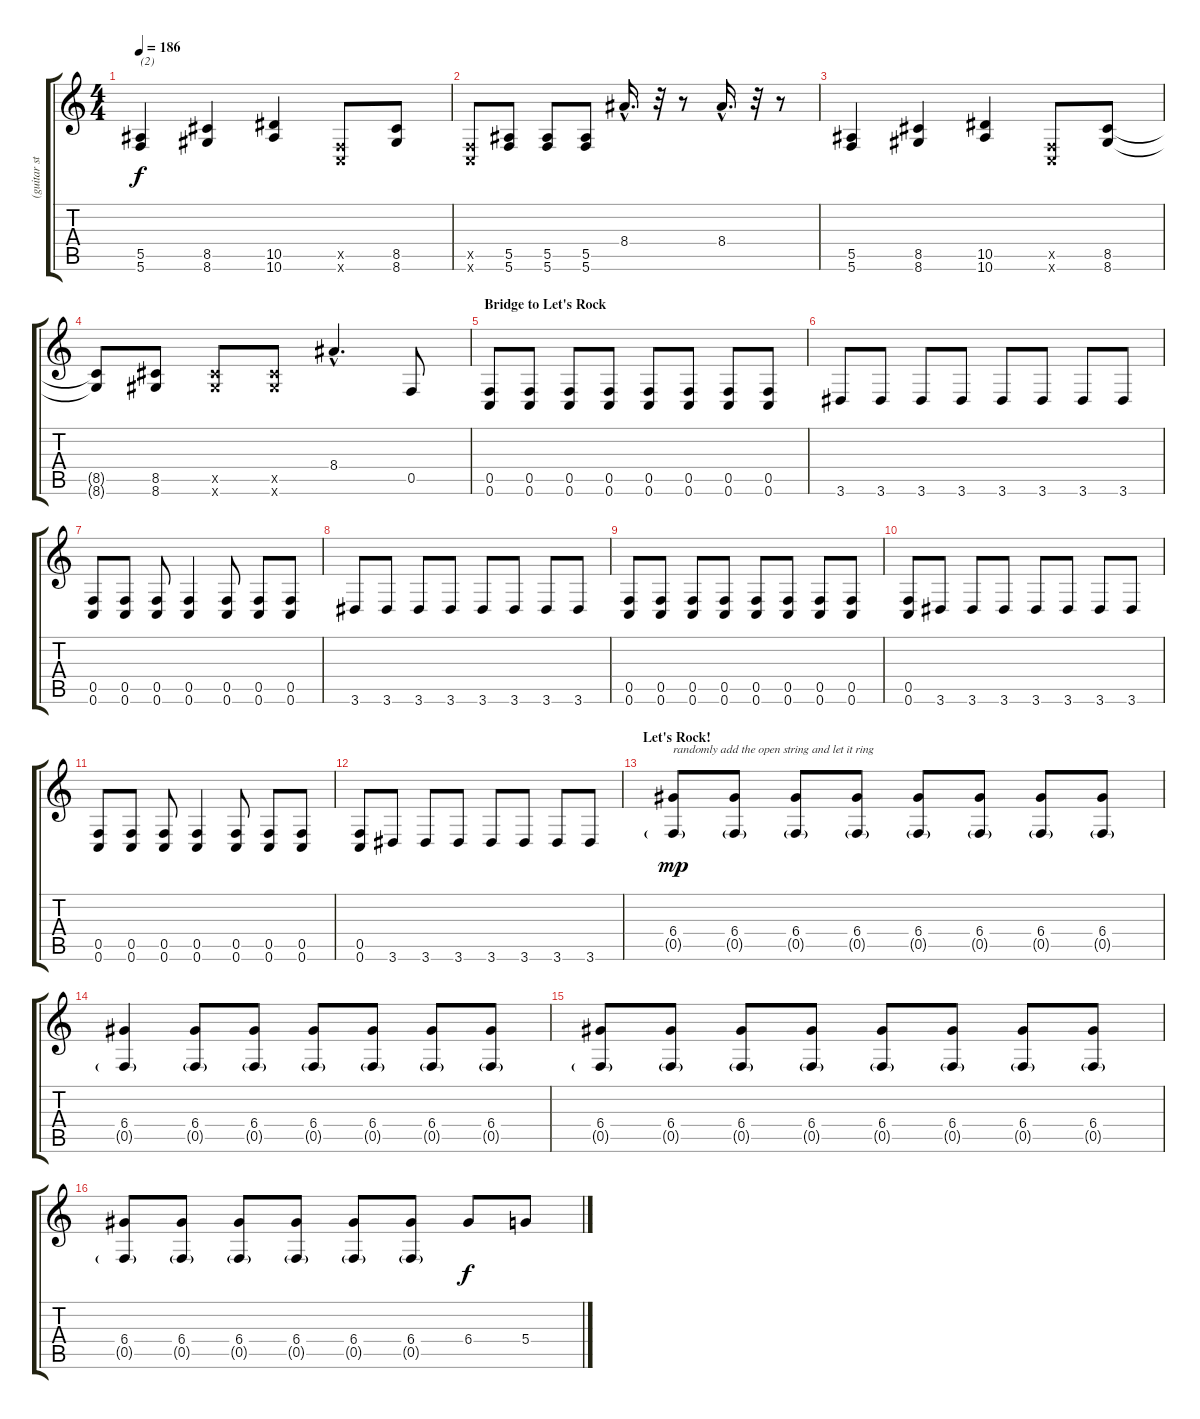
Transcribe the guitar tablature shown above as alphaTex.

\track ("(guitar stereo reverb)" "(guitar st") {instrument acousticguitarsteel}
\staff {score tabs}
\tuning (E4 B3 G3 D3 F2 C2) {hide}
\ts (4 4)
\tempo 186
\clef g2
\ks c
(5.5 5.6).4{txt "(2)" dy f} (8.5 8.6).4 (10.5 10.6).4 (0.5{x} 0.6{x}).8 (8.5 8.6).8 |
(0.5{x} 0.6{x}).8 (5.5 5.6).8 (5.5 5.6).8 (5.5 5.6).8 8.4{hac}.16{d} r.32 r.8 8.4{hac}.16{d} r.32 r.8 |
(5.5 5.6).4 (8.5 8.6).4 (10.5 10.6).4 (0.5{x} 0.6{x}).8 (8.5 8.6).8 |
(8.5{t} 8.6{t}).8 (8.5 8.6).8 (8.5{x} 8.6{x}).8 (8.5{x} 8.6{x}).8 8.4{hac}.4{d} 0.5.8 |
\section ("" "Bridge to Let's Rock")
(0.5 0.6).8 (0.5 0.6).8 (0.5 0.6).8 (0.5 0.6).8 (0.5 0.6).8 (0.5 0.6).8 (0.5 0.6).8 (0.5 0.6).8 |
3.6.8 3.6.8 3.6.8 3.6.8 3.6.8 3.6.8 3.6.8 3.6.8 |
(0.5 0.6).8 (0.5 0.6).8 (0.5 0.6).8 (0.5 0.6).4 (0.5 0.6).8 (0.5 0.6).8 (0.5 0.6).8 |
3.6.8 3.6.8 3.6.8 3.6.8 3.6.8 3.6.8 3.6.8 3.6.8 |
(0.5 0.6).8 (0.5 0.6).8 (0.5 0.6).8 (0.5 0.6).8 (0.5 0.6).8 (0.5 0.6).8 (0.5 0.6).8 (0.5 0.6).8 |
(0.5 0.6).8 3.6.8 3.6.8 3.6.8 3.6.8 3.6.8 3.6.8 3.6.8 |
(0.5 0.6).8 (0.5 0.6).8 (0.5 0.6).8 (0.5 0.6).4 (0.5 0.6).8 (0.5 0.6).8 (0.5 0.6).8 |
(0.5 0.6).8 3.6.8 3.6.8 3.6.8 3.6.8 3.6.8 3.6.8 3.6.8 |
\section ("" "Let's Rock!")
(6.4 0.5{g}).8{txt "randomly add the open string and let it ring" dy mp} (6.4 0.5{g}).8 (6.4 0.5{g}).8 (6.4 0.5{g}).8 (6.4 0.5{g}).8 (6.4 0.5{g}).8 (6.4 0.5{g}).8 (6.4 0.5{g}).8 |
(6.4 0.5{g}).4 (6.4 0.5{g}).8 (6.4 0.5{g}).8 (6.4 0.5{g}).8 (6.4 0.5{g}).8 (6.4 0.5{g}).8 (6.4 0.5{g}).8 |
(6.4 0.5{g}).8 (6.4 0.5{g}).8 (6.4 0.5{g}).8 (6.4 0.5{g}).8 (6.4 0.5{g}).8 (6.4 0.5{g}).8 (6.4 0.5{g}).8 (6.4 0.5{g}).8 |
(6.4 0.5{g}).8 (6.4 0.5{g}).8 (6.4 0.5{g}).8 (6.4 0.5{g}).8 (6.4 0.5{g}).8 (6.4 0.5{g}).8 6.4.8{dy f} 5.4.8
